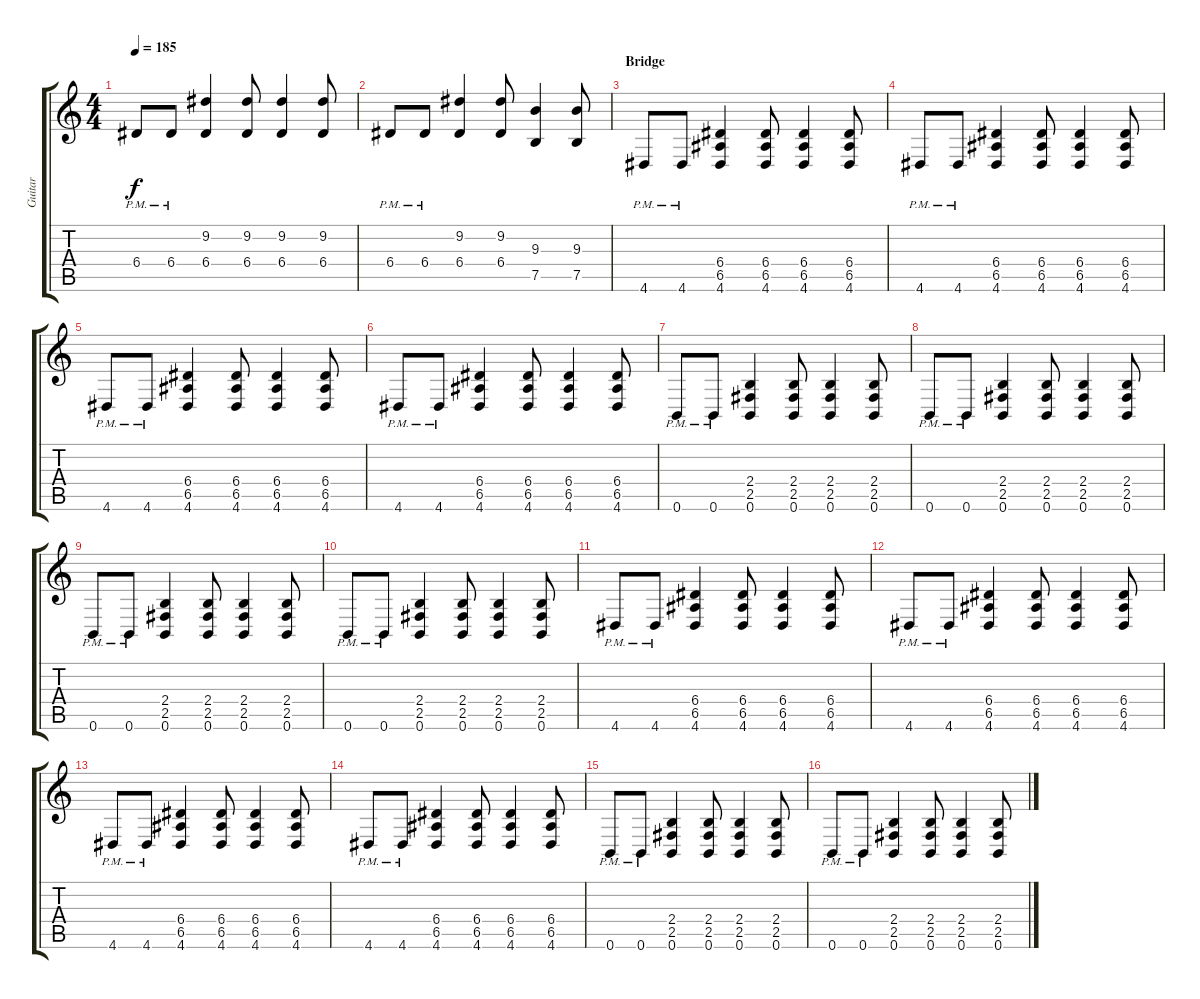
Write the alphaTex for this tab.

\track ("Guitar" "Guitar") {instrument overdrivenguitar}
\staff {score tabs}
\tuning (B3 Gb3 D3 A2 E2 B1) {hide}
\ts (4 4)
\tempo 185
\clef g2
\ks c
6.4{pm}.8{dy f} 6.4{pm}.8 (9.2 6.4).4 (9.2 6.4).8 (9.2 6.4).4 (9.2 6.4).8 |
6.4{pm}.8 6.4{pm}.8 (9.2 6.4).4 (9.2 6.4).8 (9.3 7.5).4 (9.3 7.5).8 |
\section ("" "Bridge")
4.6{pm}.8 4.6{pm}.8 (6.4 6.5 4.6).4 (6.4 6.5 4.6).8 (6.4 6.5 4.6).4 (6.4 6.5 4.6).8 |
4.6{pm}.8 4.6{pm}.8 (6.4 6.5 4.6).4 (6.4 6.5 4.6).8 (6.4 6.5 4.6).4 (6.4 6.5 4.6).8 |
4.6{pm}.8 4.6{pm}.8 (6.4 6.5 4.6).4 (6.4 6.5 4.6).8 (6.4 6.5 4.6).4 (6.4 6.5 4.6).8 |
4.6{pm}.8 4.6{pm}.8 (6.4 6.5 4.6).4 (6.4 6.5 4.6).8 (6.4 6.5 4.6).4 (6.4 6.5 4.6).8 |
0.6{pm}.8 0.6{pm}.8 (2.4 2.5 0.6).4 (2.4 2.5 0.6).8 (2.4 2.5 0.6).4 (2.4 2.5 0.6).8 |
0.6{pm}.8 0.6{pm}.8 (2.4 2.5 0.6).4 (2.4 2.5 0.6).8 (2.4 2.5 0.6).4 (2.4 2.5 0.6).8 |
0.6{pm}.8 0.6{pm}.8 (2.4 2.5 0.6).4 (2.4 2.5 0.6).8 (2.4 2.5 0.6).4 (2.4 2.5 0.6).8 |
0.6{pm}.8 0.6{pm}.8 (2.4 2.5 0.6).4 (2.4 2.5 0.6).8 (2.4 2.5 0.6).4 (2.4 2.5 0.6).8 |
4.6{pm}.8 4.6{pm}.8 (6.4 6.5 4.6).4 (6.4 6.5 4.6).8 (6.4 6.5 4.6).4 (6.4 6.5 4.6).8 |
4.6{pm}.8 4.6{pm}.8 (6.4 6.5 4.6).4 (6.4 6.5 4.6).8 (6.4 6.5 4.6).4 (6.4 6.5 4.6).8 |
4.6{pm}.8 4.6{pm}.8 (6.4 6.5 4.6).4 (6.4 6.5 4.6).8 (6.4 6.5 4.6).4 (6.4 6.5 4.6).8 |
4.6{pm}.8 4.6{pm}.8 (6.4 6.5 4.6).4 (6.4 6.5 4.6).8 (6.4 6.5 4.6).4 (6.4 6.5 4.6).8 |
0.6{pm}.8 0.6{pm}.8 (2.4 2.5 0.6).4 (2.4 2.5 0.6).8 (2.4 2.5 0.6).4 (2.4 2.5 0.6).8 |
0.6{pm}.8 0.6{pm}.8 (2.4 2.5 0.6).4 (2.4 2.5 0.6).8 (2.4 2.5 0.6).4 (2.4 2.5 0.6).8
